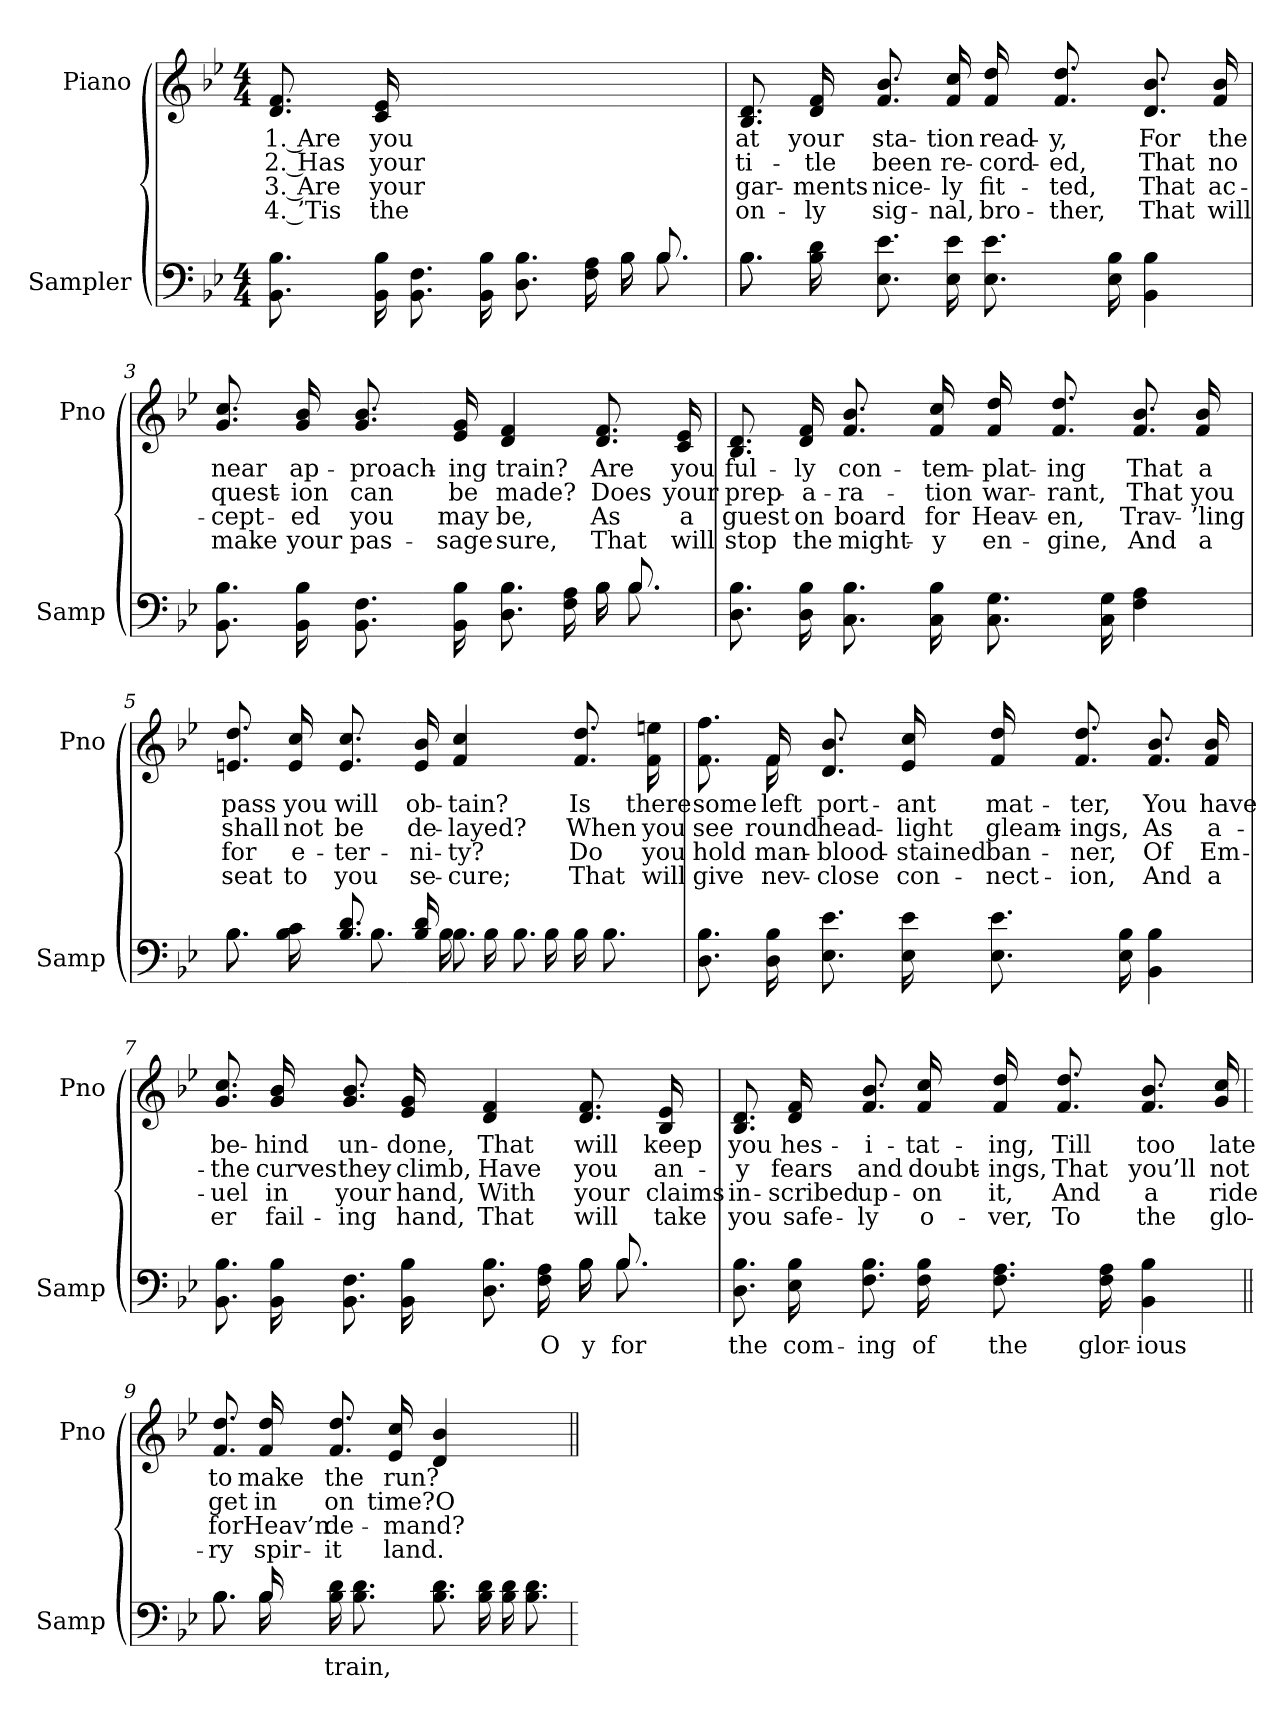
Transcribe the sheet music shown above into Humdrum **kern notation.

**kern	**text	**kern	**text	**text	**text	**text
*part2	*part2	*part1	*part1	*part1	*part1	*part1
*staff2	*staff2	*staff1	*staff1	*staff1	*staff1	*staff1
*I"Sampler	*	*I"Piano	*	*	*	*
*I'Samp	*	*I'Pno	*	*	*	*
*clefF4	*	*clefG2	*	*	*	*
*k[b-e-]	*	*k[b-e-]	*	*	*	*
*B-:	*	*B-:	*	*	*	*
*M4/4	*	*M4/4	*	*	*	*
=1	=1	=1	=1	=1	=1	=1
*^	*	*	*	*	*	*
8.BB- 8.B-	2.ryy	.	8.d 8.f	1. Are	2. Has	3. Are	4. ’Tis
16BB- 16B-	.	.	16c 16e-	you	your	your	the
8.BB- 8.F	.	.	2.ryy	.	.	.	.
16BB- 16B-	.	.	.	.	.	.	.
8.D 8.B-	.	.	.	.	.	.	.
16F 16A	.	.	.	.	.	.	.
16B-\	16B-	.	.	.	.	.	.
8.B-/	8.B-	.	.	.	.	.	.
=2	=2	=2	=2	=2	=2	=2	=2
8.B-\	8.B-	.	8.B- 8.d	at	ti-	gar-	on-
16B- 16d	2ryy	.	16d 16f	your	-tle	-ments	-ly
8.E- 8.e-	.	.	8.f 8.b-	sta-	been	nice-	sig-
16E- 16e-	.	.	16f 16cc	-tion	re-	-ly	-nal,
8.E- 8.e-	.	.	16f 16dd	read-	-cord-	fit-	bro-
.	.	.	8.f 8.dd	-y,	-ed,	-ted,	-ther,
16E- 16B-	4ryy	.	.	.	.	.	.
4BB- 4B-	.	.	8.d 8.b-	For	That	That	That
.	16ryy	.	16f 16b-	the	no	ac-	will
=3	=3	=3	=3	=3	=3	=3	=3
8.BB- 8.B-	2.ryy	.	8.g 8.cc	near	quest-	-cept-	make
16BB- 16B-	.	.	16g 16b-	ap-	-ion	-ed	your
8.BB- 8.F	.	.	8.g 8.b-	-proach-	can	you	pas-
16BB- 16B-	.	.	16e- 16g	-ing	be	may	-sage
8.D 8.B-	.	.	4d 4f	train?	made?	be,	sure,
16F 16A	.	.	.	.	.	.	.
16B-\	16B-	.	8.d 8.f	Are	Does	As	That
8.B-/	8.B-	.	.	.	.	.	.
.	.	.	16c 16e-	you	your	a	will
*v	*v	*	*	*	*	*	*
=4	=4	=4	=4	=4	=4	=4
8.D 8.B-	.	8.B- 8.d	ful-	prep-	guest	stop
16D 16B-	.	16d 16f	-ly	-a-	on	the
8.C 8.B-	.	8.f 8.b-	con-	-ra-	board	might-
16C 16B-	.	16f 16cc	-tem-	-tion	for	-y
8.C 8.G	.	16f 16dd	-plat-	war-	Heav-	en-
.	.	8.f 8.dd	-ing	-rant,	-en,	-gine,
16C 16G	.	.	.	.	.	.
4F 4A	.	8.f 8.b-	That	That	Trav-	And
.	.	16f 16b-	a	you	-’ling	a
=5	=5	=5	=5	=5	=5	=5
*^	*	*	*	*	*	*
8.B-\	8.B-	.	8.en 8.dd	pass	shall	for	seat
16B- 16c	8ryy	.	16e 16cc	you	not	e-	to
8.B- 8.d	.	.	8.e 8.cc	will	be	-ter-	you
.	8.B-	.	.	.	.	.	.
16B- 16d	.	.	16e 16b-	ob-	de-	-ni-	se-
8.B-\	16B-	.	4f 4cc	-tain?	-layed?	-ty?	-cure;
.	16B-	.	.	.	.	.	.
.	8.B-	.	.	.	.	.	.
16B-\	.	.	.	.	.	.	.
16B-\	.	.	8.f 8.dd	Is	When	Do	That
8.B-\	8.ryy	.	.	.	.	.	.
.	.	.	16f 16een	there	you	you	will
*v	*v	*	*	*	*	*	*
=6	=6	=6	=6	=6	=6	=6
*	*	*^	*	*	*	*
8.D 8.B-	.	8.f 8.ff	8.ryy	some	see	hold	give
16D 16B-	.	16f/	16f	left	-round	-man-	nev-
8.E- 8.e-	.	8.d 8.b-	2.ryy	-port-	head-	blood-	close
16E- 16e-	.	16e- 16cc	.	-ant	-light	-stained	con-
8.E- 8.e-	.	16f 16dd	.	mat-	gleam-	ban-	-nect-
.	.	8.f 8.dd	.	-ter,	-ings,	-ner,	-ion,
16E- 16B-	.	.	.	.	.	.	.
4BB- 4B-	.	8.f 8.b-	.	You	As	Of	And
.	.	16f 16b-	.	have	a-	Em-	a
*	*	*v	*v	*	*	*	*
=7	=7	=7	=7	=7	=7	=7
*^	*	*	*	*	*	*
8.BB- 8.B-	2.ryy	.	8.g 8.cc	be-	the	-uel	-er
16BB- 16B-	.	.	16g 16b-	-hind	curves	in	fail-
8.BB- 8.F	.	.	8.g 8.b-	un-	they	your	-ing
16BB- 16B-	.	.	16e- 16g	-done,	climb,	hand,	hand,
8.D 8.B-	.	.	4d 4f	That	Have	With	That
16F 16A	.	O	.	.	.	.	.
16B-\	16B-	-y	8.d 8.f	will	you	your	will
8.B-/	8.B-	for	.	.	.	.	.
.	.	.	16B- 16e-	keep	an-	claims	take
*v	*v	*	*	*	*	*	*
=8	=8	=8	=8	=8	=8	=8
8.D 8.B-	the	8.B- 8.d	you	-y	in-	you
16E- 16B-	com-	16d 16f	hes-	fears	-scribed	safe-
8.F 8.B-	-ing	8.f 8.b-	-i-	and	up-	-ly
16F 16B-	of	16f 16cc	-tat-	doubt-	-on	o-
8.F 8.A	the	16f 16dd	-ing,	-ings,	it,	-ver,
.	.	8.f 8.dd	Till	That	And	To
16F 16A	glor-	.	.	.	.	.
4BB- 4B-	-ious	8.f 8.b-	too	you’ll	a	the
.	.	16g 16cc	late	not	ride	glo-
=9||	=9	=9	=9	=9	=9	=9
*^	*	*	*	*	*	*
8.B-\	8.B-	.	8.f 8.dd	to	get	for	-ry
16B-/	16B-	.	16f 16dd	make	in	Heav’n	spir-
16B- 16d	2.ryy	train,	8.f 8.dd	the	on	de-	-it
8.B- 8.d	.	.	.	.	.	.	.
.	.	.	16e- 16cc	run?	time?	-mand?	land.
8.B- 8.d	.	.	4d 4b-	.	O	.	.
16B- 16d	.	.	.	.	.	.	.
16B- 16d	.	.	4ryy	.	.	.	.
8.B- 8.d	.	.	.	.	.	.	.
*v	*v	*	*	*	*	*	*
=	=||	=||	=||	=||	=||	=||
*-	*-	*-	*-	*-	*-	*-
